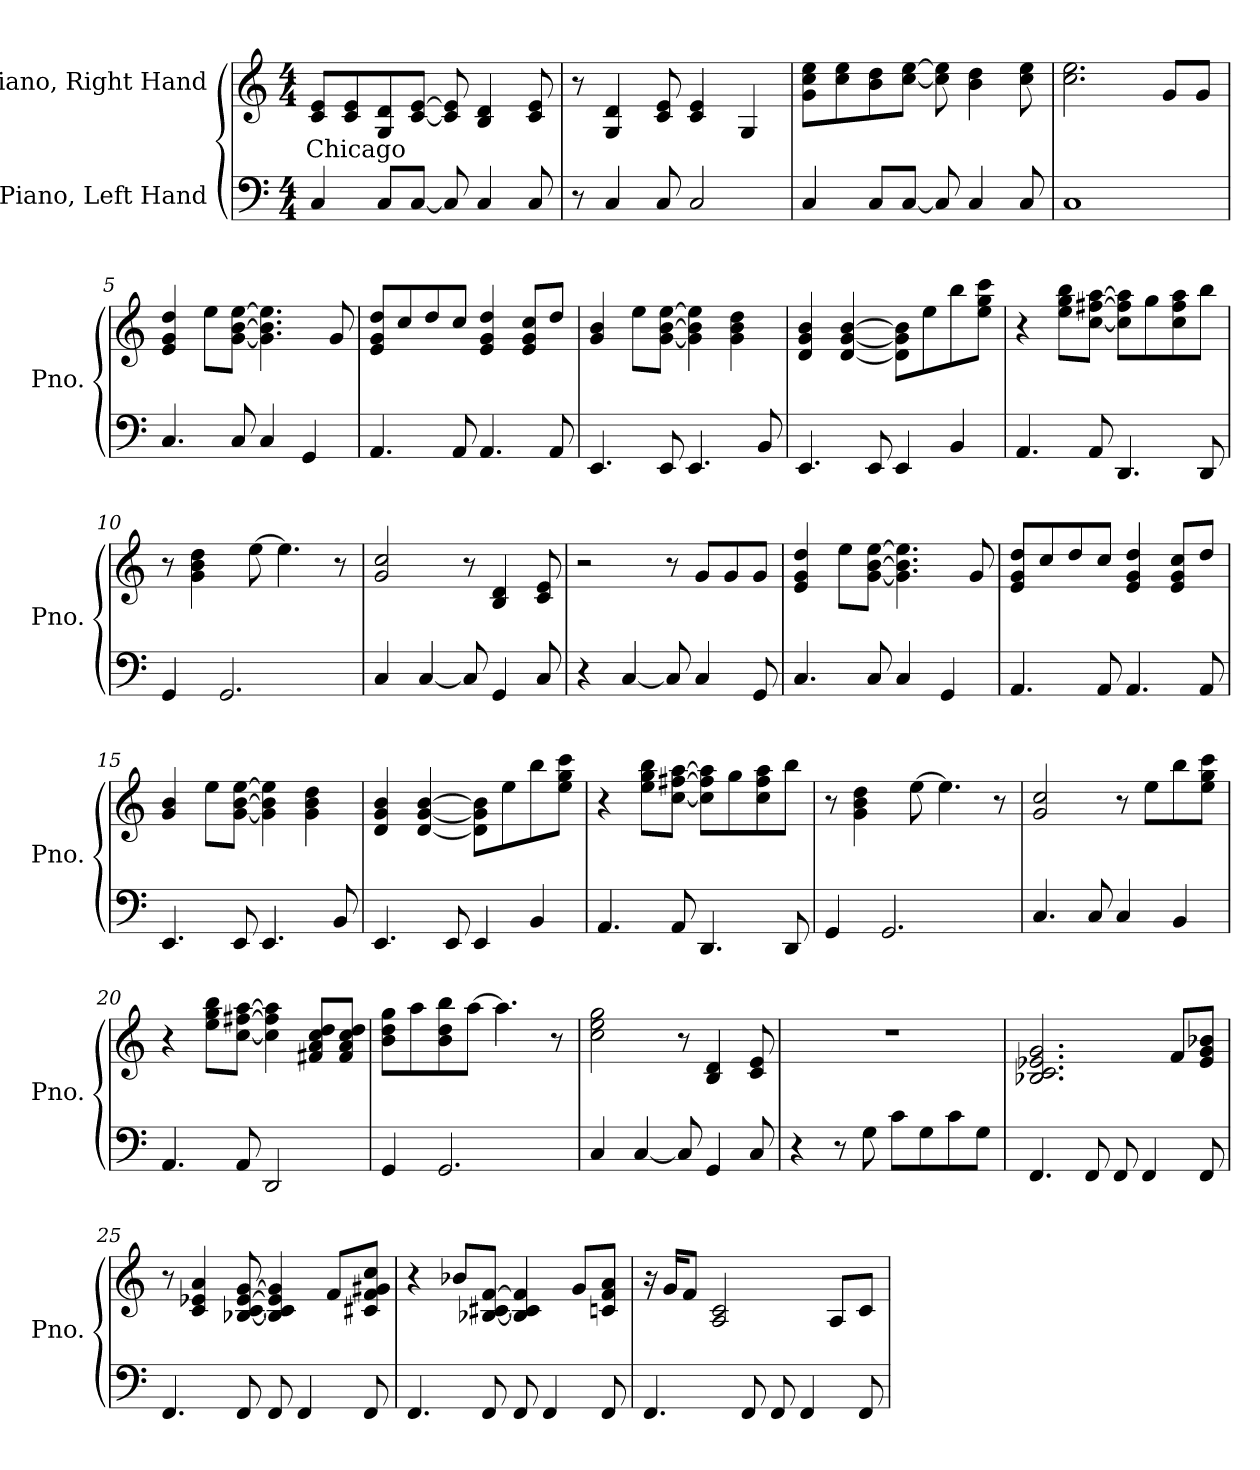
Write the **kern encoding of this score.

**kern	**kern	**text
*part2	*part1	*part1
*staff2	*staff1	*staff1
*I"Piano, Left Hand	*I"Piano, Right Hand	*
*I'Pno.	*I'Pno.	*
*clefF4	*clefG2	*
*k[]	*k[]	*
*M4/4	*M4/4	*
*MM95	*MM95	*
=1	=1	=1
!	!	!LO:LY:b
4C/	8c/ 8e/L	Chicago
.	8c/ 8e/	.
8C/L	8G/ 8d/	.
[8C/J	[8c/ [8e/J	.
8C/]	8c/] 8e/]	.
4C/	4B/ 4d/	.
8C/	8c/ 8e/	.
=2	=2	=2
8r	8r	.
4C/	4G/ 4d/	.
8C/	8c/ 8e/	.
2C/	4c/ 4e/	.
.	4G/	.
=3	=3	=3
4C/	8g\ 8cc\ 8ee\L	.
.	8cc\ 8ee\	.
8C/L	8b\ 8dd\	.
[8C/J	[8cc\ [8ee\J	.
8C/]	8cc\] 8ee\]	.
4C/	4b\ 4dd\	.
8C/	8cc\ 8ee\	.
=4	=4	=4
1C	2.cc\ 2.ee\	.
.	8g/L	.
.	8g/J	.
!!LO:LB:g=z
=5	=5	=5
4.C/	4e/ 4g/ 4dd/	.
.	8ee\L	.
8C/	[8g\ [8b\ [8ee\J	.
4C/	4.g\] 4.b\] 4.ee\]	.
4GG/	.	.
.	8g/	.
=6	=6	=6
4.AA/	8e/ 8g/ 8dd/L	.
.	8cc/	.
.	8dd/	.
8AA/	8cc/J	.
4.AA/	4e/ 4g/ 4dd/	.
.	8e/ 8g/ 8cc/L	.
8AA/	8dd/J	.
=7	=7	=7
4.EE/	4g/ 4b/	.
.	8ee\L	.
8EE/	[8g\ [8b\ [8ee\J	.
4.EE/	4g\] 4b\] 4ee\]	.
.	4g\ 4b\ 4dd\	.
8BB/	.	.
=8	=8	=8
4.EE/	4d/ 4g/ 4b/	.
.	[4d/ [4g/ [4b/	.
8EE/	.	.
4EE/	8d\] 8g\] 8b\]L	.
.	8ee\	.
4BB/	8bb\	.
.	8ee\ 8gg\ 8ccc\J	.
=9	=9	=9
4.AA/	4r	.
.	8ee\ 8gg\ 8bb\L	.
8AA/	[8cc\ [8ff#X\ [8aa\J	.
4.DD/	8cc\] 8ff#\] 8aa\]L	.
.	8gg\	.
.	8cc\ 8ff#\ 8aa\	.
8DD/	8bb\J	.
!!LO:LB:g=z
=10	=10	=10
4GG/	8r	.
.	4g\ 4b\ 4dd\	.
2.GG/	.	.
.	[8ee\	.
.	4.ee\]	.
.	8r	.
=11	=11	=11
4C/	2g/ 2cc/	.
[4C/	.	.
8C/]	8r	.
4GG/	4B/ 4d/	.
8C/	8c/ 8e/	.
=12	=12	=12
4r	2r	.
[4C/	.	.
8C/]	8r	.
4C/	8g/L	.
.	8g/	.
8GG/	8g/J	.
=13	=13	=13
4.C/	4e/ 4g/ 4dd/	.
.	8ee\L	.
8C/	[8g\ [8b\ [8ee\J	.
4C/	4.g\] 4.b\] 4.ee\]	.
4GG/	.	.
.	8g/	.
=14	=14	=14
4.AA/	8e/ 8g/ 8dd/L	.
.	8cc/	.
.	8dd/	.
8AA/	8cc/J	.
4.AA/	4e/ 4g/ 4dd/	.
.	8e/ 8g/ 8cc/L	.
8AA/	8dd/J	.
!!LO:LB:g=z
=15	=15	=15
4.EE/	4g/ 4b/	.
.	8ee\L	.
8EE/	[8g\ [8b\ [8ee\J	.
4.EE/	4g\] 4b\] 4ee\]	.
.	4g\ 4b\ 4dd\	.
8BB/	.	.
=16	=16	=16
4.EE/	4d/ 4g/ 4b/	.
.	[4d/ [4g/ [4b/	.
8EE/	.	.
4EE/	8d\] 8g\] 8b\]L	.
.	8ee\	.
4BB/	8bb\	.
.	8ee\ 8gg\ 8ccc\J	.
=17	=17	=17
4.AA/	4r	.
.	8ee\ 8gg\ 8bb\L	.
8AA/	[8cc\ [8ff#X\ [8aa\J	.
4.DD/	8cc\] 8ff#\] 8aa\]L	.
.	8gg\	.
.	8cc\ 8ff#\ 8aa\	.
8DD/	8bb\J	.
=18	=18	=18
4GG/	8r	.
.	4g\ 4b\ 4dd\	.
2.GG/	.	.
.	[8ee\	.
.	4.ee\]	.
.	8r	.
=19	=19	=19
4.C/	2g/ 2cc/	.
8C/	.	.
4C/	8r	.
.	8ee\L	.
4BB/	8bb\	.
.	8ee\ 8gg\ 8ccc\J	.
!!LO:LB:g=z
=20	=20	=20
4.AA/	4r	.
.	8ee\ 8gg\ 8bb\L	.
8AA/	[8cc\ [8ff#X\ [8aa\J	.
2DD/	4cc\] 4ff#\] 4aa\]	.
.	8f#X/ 8a/ 8cc/ 8dd/L	.
.	8f#/ 8a/ 8cc/ 8dd/J	.
=21	=21	=21
4GG/	8b\ 8dd\ 8gg\L	.
.	8aa\	.
2.GG/	8b\ 8dd\ 8bb\	.
.	[8aa\J	.
.	4.aa\]	.
.	8r	.
=22	=22	=22
4C/	2cc\ 2ee\ 2gg\	.
[4C/	.	.
8C/]	8r	.
4GG/	4B/ 4d/	.
8C/	8c/ 8e/	.
=23	=23	=23
4r	1r	.
8r	.	.
8G\	.	.
8c\L	.	.
8G\	.	.
8c\	.	.
8G\J	.	.
=24	=24	=24
4.FF/	2.B-X/ 2.c/ 2.e-X/ 2.g/	.
8FF/	.	.
8FF/	.	.
4FF/	.	.
.	8f/L	.
8FF/	8e-/ 8g/ 8b-X/J	.
!!LO:LB:g=z
=25	=25	=25
4.FF/	8r	.
.	4c/ 4e-X/ 4a/	.
8FF/	[8B-X/ [8c/ [8e-/ [8g/	.
8FF/	4B-/] 4c/] 4e-/] 4g/]	.
4FF/	.	.
.	8f/L	.
8FF/	8c#X/ 8f/ 8g#X/ 8cc/J	.
=26	=26	=26
4.FF/	4r	.
.	8b-X/L	.
8FF/	[8B-X/ [8c#X/ [8f/J	.
8FF/	4B-/] 4c#/] 4f/]	.
4FF/	.	.
.	8g/L	.
8FF/	8cn/ 8f/ 8a/J	.
=27	=27	=27
4.FF/	16r	.
.	16g/KL	.
.	8f/J	.
.	2A/ 2c/	.
8FF/	.	.
8FF/	.	.
4FF/	.	.
.	8A/L	.
8FF/	8c/J	.
=	=	=
*-	*-	*-
